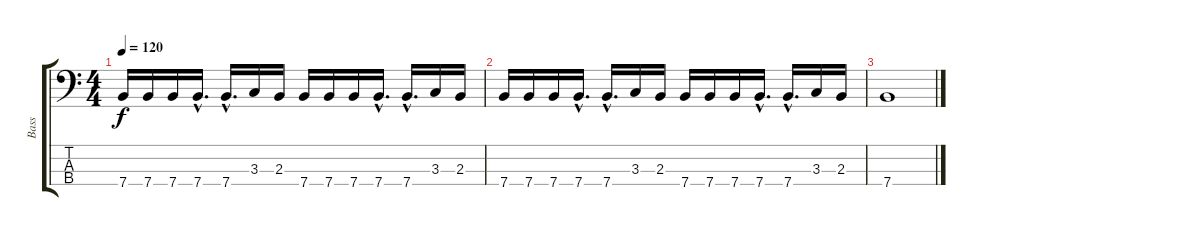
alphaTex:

\track ("Bass" "Bass") {instrument electricbasspick}
\staff {score tabs}
\tuning (G2 D2 A1 E1) {hide}
\ts (4 4)
\tempo 120
\clef f4
\ks c
7.4.16{dy f} 7.4.16 7.4.16 7.4{hac}.16{d} 7.4{hac}.16{d} 3.3.16 2.3.16 7.4.16 7.4.16 7.4.16 7.4{hac}.16{d} 7.4{hac}.16{d} 3.3.16 2.3.16 |
7.4.16 7.4.16 7.4.16 7.4{hac}.16{d} 7.4{hac}.16{d} 3.3.16 2.3.16 7.4.16 7.4.16 7.4.16 7.4{hac}.16{d} 7.4{hac}.16{d} 3.3.16 2.3.16 |
7.4.1
